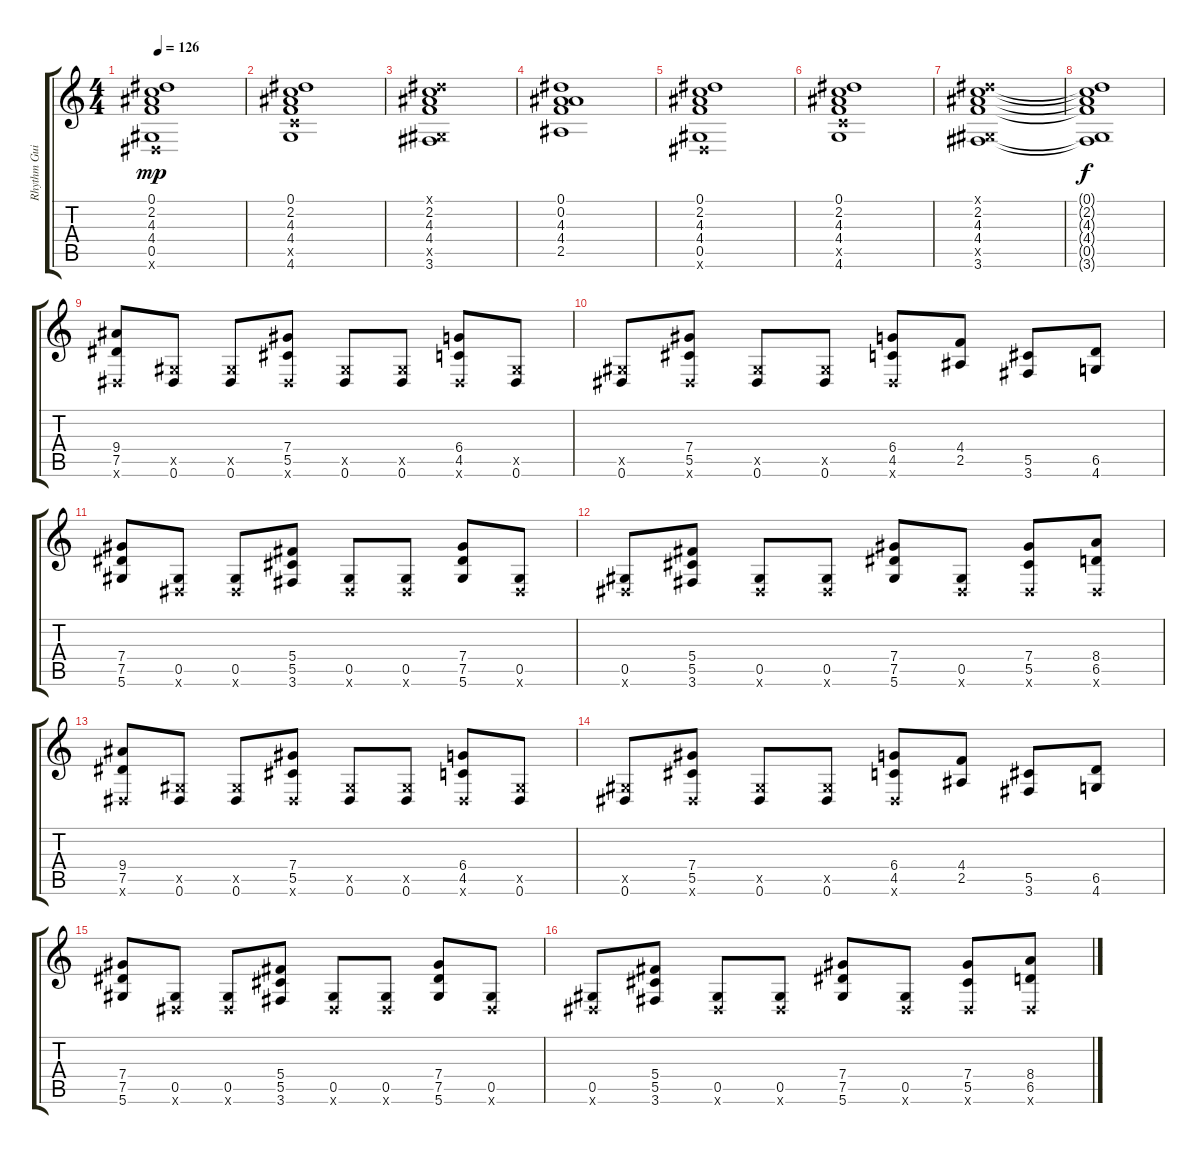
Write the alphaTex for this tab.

\track ("Rhythm Guitar 1" "Rhythm Gui") {instrument overdrivenguitar}
\staff {score tabs}
\tuning (Eb4 Bb3 Gb3 Db3 Ab2 Eb2) {hide}
\ts (4 4)
\tempo 126
\clef g2
\ks c
(0.1 2.2 4.3 4.4 0.5 0.6{x}).1{dy mp} |
(0.1 2.2 4.3 4.4 4.5{x} 4.6).1 |
(0.1{x} 2.2 4.3 4.4 0.5{x} 3.6).1 |
(0.1 0.2 4.3 4.4 2.5).1 |
(0.1 2.2 4.3 4.4 0.5 0.6{x}).1 |
(0.1 2.2 4.3 4.4 4.5{x} 4.6).1 |
(0.1{x} 2.2 4.3 4.4 0.5{x} 3.6).1 |
(0.1{t} 2.2{t} 4.3{t} 4.4{t} 0.5{t} 3.6{t}).1{dy f} |
(9.4 7.5 0.6{x}).8 (0.5{x} 0.6).8 (0.5{x} 0.6).8 (7.4 5.5 0.6{x}).8 (0.5{x} 0.6).8 (0.5{x} 0.6).8 (6.4 4.5 0.6{x}).8 (0.5{x} 0.6).8 |
(0.5{x} 0.6).8 (7.4 5.5 0.6{x}).8 (0.5{x} 0.6).8 (0.5{x} 0.6).8 (6.4 4.5 0.6{x}).8 (4.4 2.5).8 (5.5 3.6).8 (6.5 4.6).8 |
(7.4 7.5 5.6).8 (0.5 0.6{x}).8 (0.5 0.6{x}).8 (5.4 5.5 3.6).8 (0.5 0.6{x}).8 (0.5 0.6{x}).8 (7.4 7.5 5.6).8 (0.5 0.6{x}).8 |
(0.5 0.6{x}).8 (5.4 5.5 3.6).8 (0.5 0.6{x}).8 (0.5 0.6{x}).8 (7.4 7.5 5.6).8 (0.5 0.6{x}).8 (7.4 5.5 0.6{x}).8 (8.4 6.5 0.6{x}).8 |
(9.4 7.5 0.6{x}).8 (0.5{x} 0.6).8 (0.5{x} 0.6).8 (7.4 5.5 0.6{x}).8 (0.5{x} 0.6).8 (0.5{x} 0.6).8 (6.4 4.5 0.6{x}).8 (0.5{x} 0.6).8 |
(0.5{x} 0.6).8 (7.4 5.5 0.6{x}).8 (0.5{x} 0.6).8 (0.5{x} 0.6).8 (6.4 4.5 0.6{x}).8 (4.4 2.5).8 (5.5 3.6).8 (6.5 4.6).8 |
(7.4 7.5 5.6).8 (0.5 0.6{x}).8 (0.5 0.6{x}).8 (5.4 5.5 3.6).8 (0.5 0.6{x}).8 (0.5 0.6{x}).8 (7.4 7.5 5.6).8 (0.5 0.6{x}).8 |
(0.5 0.6{x}).8 (5.4 5.5 3.6).8 (0.5 0.6{x}).8 (0.5 0.6{x}).8 (7.4 7.5 5.6).8 (0.5 0.6{x}).8 (7.4 5.5 0.6{x}).8 (8.4 6.5 0.6{x}).8
